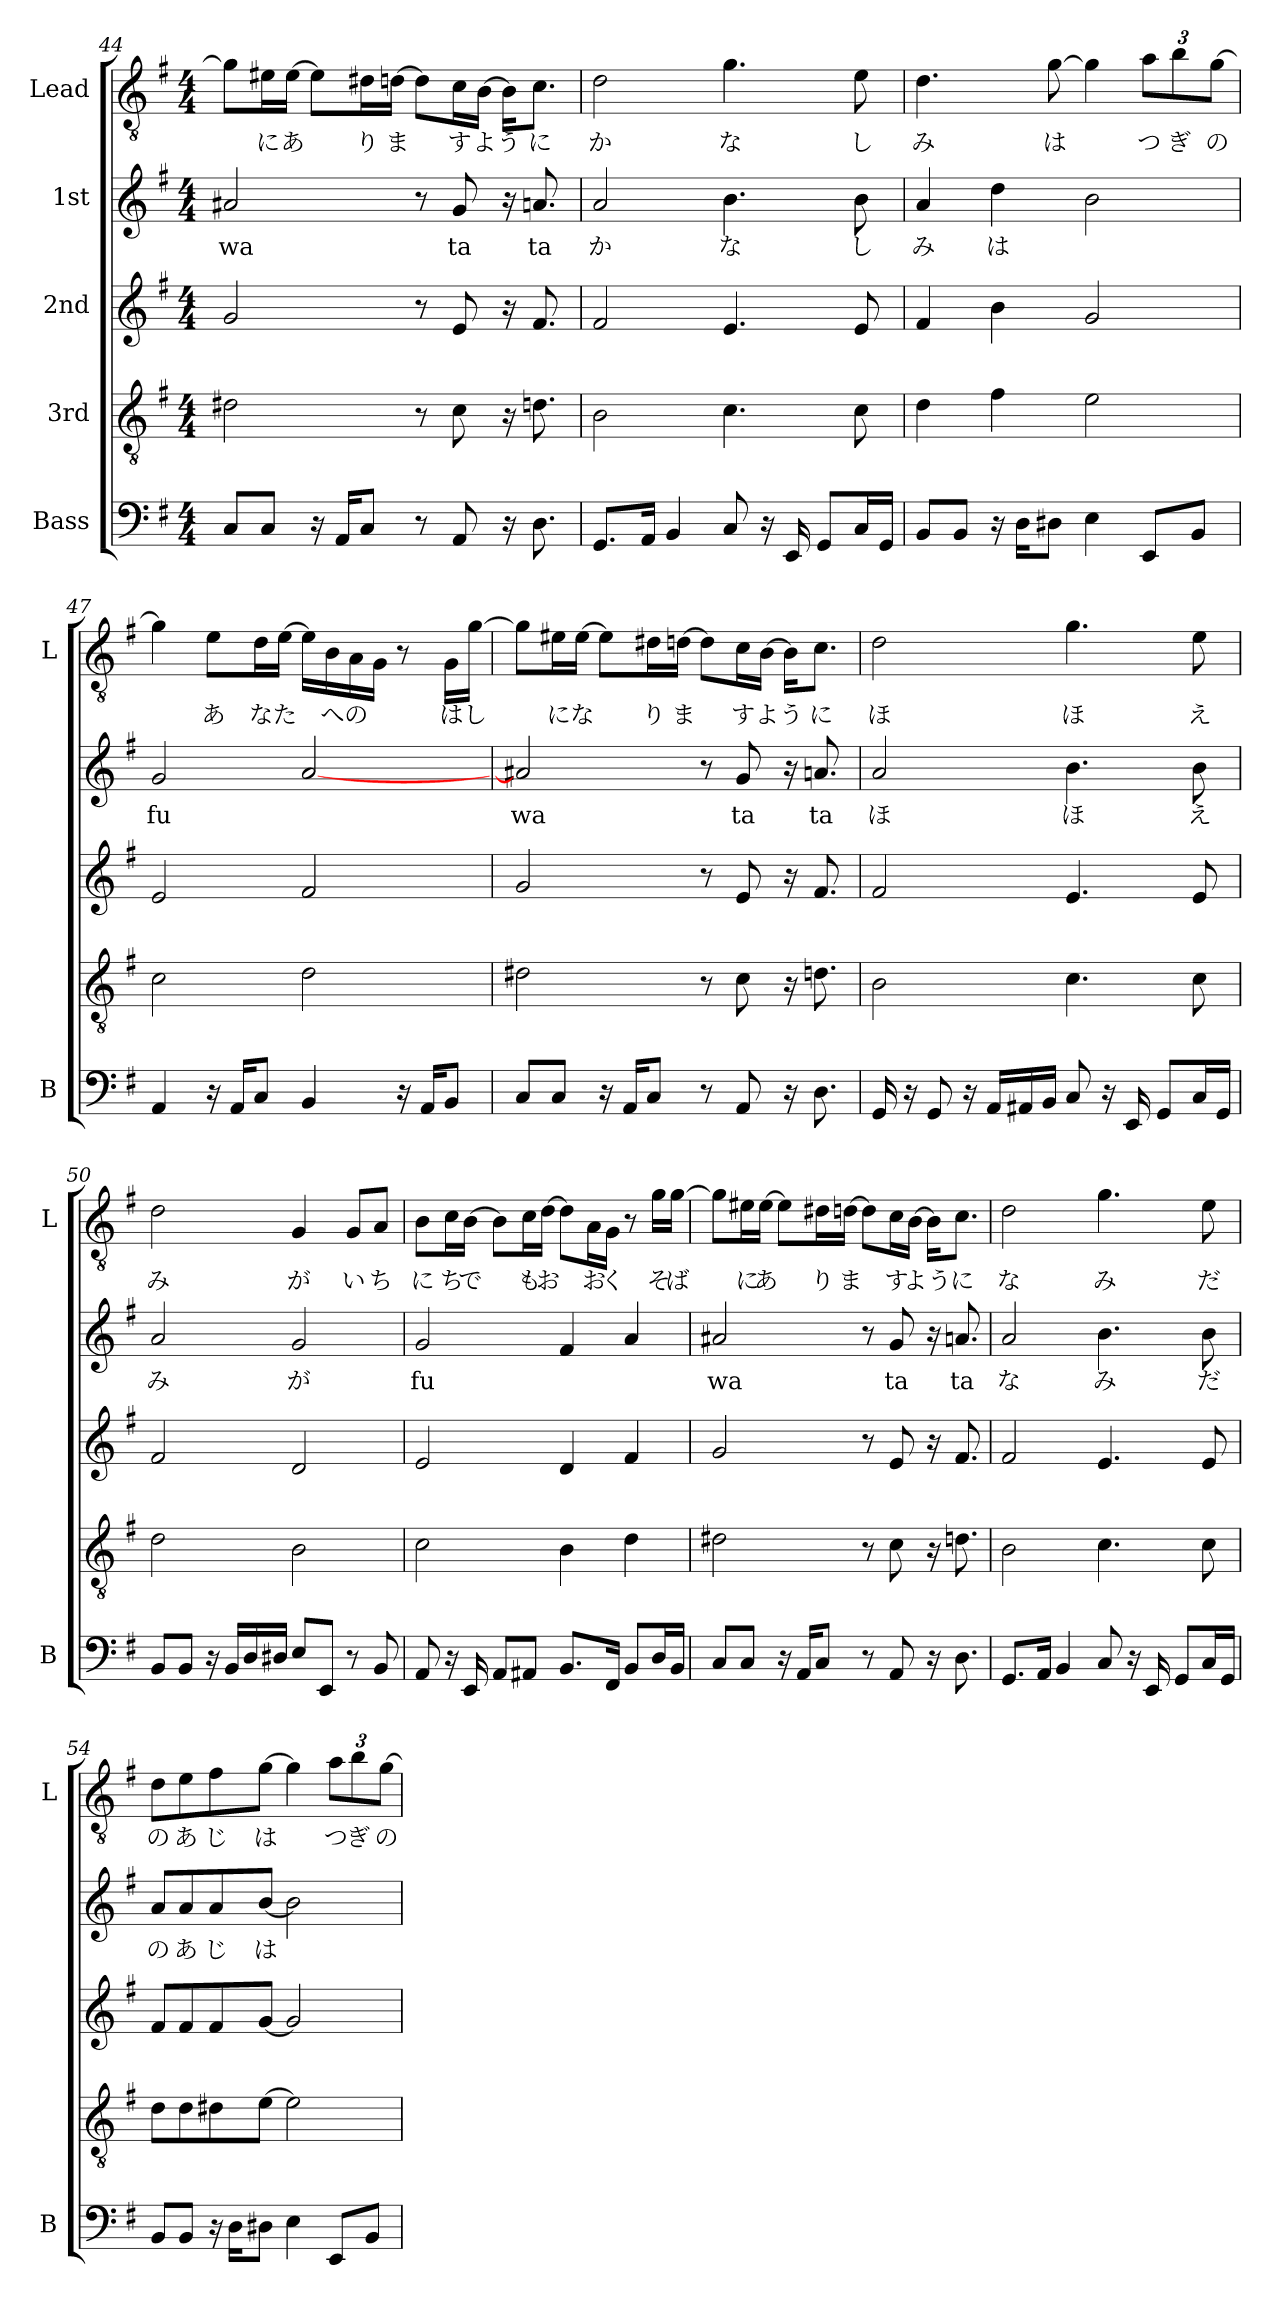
**kern	**kern	**kern	**kern	**text	**kern	**text
*part5	*part4	*part3	*part2	*part2	*part1	*part1
*staff5	*staff4	*staff3	*staff2	*staff2	*staff1	*staff1
*I"Bass	*I"3rd	*I"2nd	*I"1st	*	*I"Lead	*
*I'B	*	*	*	*	*I'L	*
*clefF4	*clefGv2	*clefG2	*clefG2	*	*clefGv2	*
*k[f#]	*k[f#]	*k[f#]	*k[f#]	*	*k[f#]	*
*M4/4	*M4/4	*M4/4	*M4/4	*	*M4/4	*
=44	=44	=44	=44	=44	=44	=44
8CL	2d#X	2g	2a#X	wa	8gL]	.
8CJ	.	.	.	.	16e#XL	に
.	.	.	.	.	[16e#JJ	あ
16r	.	.	.	.	8e#L]	.
16AAKL	.	.	.	.	.	.
8CJ	.	.	.	.	16d#XL	り
.	.	.	.	.	[16dnJJ	ま
8r	8r	8r	8r	.	8dL]	.
8AA	8c	8e	8g	ta	16cL	す
.	.	.	.	.	[16BJJ	よう
16r	16r	16r	16r	.	16BKL]	.
8.D	8.dn	8.f#	8.an	ta	8.cJ	に
=45	=45	=45	=45	=45	=45	=45
8.GGL	2B	2f#	2a	か	2d	か
16AAJk	.	.	.	.	.	.
4BB	.	.	.	.	.	.
8C	4.c	4.e	4.b	な	4.g	な
16r	.	.	.	.	.	.
16EE	.	.	.	.	.	.
8GGL	.	.	.	.	.	.
16CL	8c	8e	8b	し	8e	し
16GGJJ	.	.	.	.	.	.
=46	=46	=46	=46	=46	=46	=46
8BBL	4d	4f#	4a	み	4.d	み
8BBJ	.	.	.	.	.	.
16r	4f#	4b	4dd	は	.	.
16DKL	.	.	.	.	.	.
8D#XJ	.	.	.	.	[8g	は
4E	2e	2g	2b	.	4g]	.
8EEL	.	.	.	.	12aL	つ
.	.	.	.	.	12b	ぎ
8BBJ	.	.	.	.	.	.
.	.	.	.	.	[12gJ	の
=47	=47	=47	=47	=47	=47	=47
4AA	2c	2e	2g	fu	4g]	.
16r	.	.	.	.	8eL	あ
16AAKL	.	.	.	.	.	.
8CJ	.	.	.	.	16dL	な
.	.	.	.	.	[16eJJ	た
4BB	2d	2f#	[2a	.	16eLL]	.
.	.	.	.	.	16B	へ
.	.	.	.	.	16A	の
.	.	.	.	.	16GJJ	.
16r	.	.	.	.	8r	.
16AAKL	.	.	.	.	.	.
8BBJ	.	.	.	.	16GLL	は
.	.	.	.	.	[16gJJ	し
=48	=48	=48	=48	=48	=48	=48
8CL	2d#X	2g	2a#X]	wa	8gL]	.
8CJ	.	.	.	.	16e#XL	に
.	.	.	.	.	[16e#JJ	な
16r	.	.	.	.	8e#L]	.
16AAKL	.	.	.	.	.	.
8CJ	.	.	.	.	16d#XL	り
.	.	.	.	.	[16dnJJ	ま
8r	8r	8r	8r	.	8dL]	.
8AA	8c	8e	8g	ta	16cL	す
.	.	.	.	.	[16BJJ	よう
16r	16r	16r	16r	.	16BKL]	.
8.D	8.dn	8.f#	8.an	ta	8.cJ	に
=49	=49	=49	=49	=49	=49	=49
16GG	2B	2f#	2a	ほ	2d	ほ
16r	.	.	.	.	.	.
8GG	.	.	.	.	.	.
16r	.	.	.	.	.	.
16AALL	.	.	.	.	.	.
16AA#X	.	.	.	.	.	.
16BBJJ	.	.	.	.	.	.
8C	4.c	4.e	4.b	ほ	4.g	ほ
16r	.	.	.	.	.	.
16EE	.	.	.	.	.	.
8GGL	.	.	.	.	.	.
16CL	8c	8e	8b	え	8e	え
16GGJJ	.	.	.	.	.	.
=50	=50	=50	=50	=50	=50	=50
8BBL	2d	2f#	2a	み	2d	み
8BBJ	.	.	.	.	.	.
16r	.	.	.	.	.	.
16BBLL	.	.	.	.	.	.
16D	.	.	.	.	.	.
16D#XJJ	.	.	.	.	.	.
8EL	2B	2d	2g	が	4G	が
8EEJ	.	.	.	.	.	.
8r	.	.	.	.	8GL	い
8BB	.	.	.	.	8AJ	ち
=51	=51	=51	=51	=51	=51	=51
8AA	2c	2e	2g	fu	8BL	に
16r	.	.	.	.	16cL	ち
16EE	.	.	.	.	[16BJJ	で
8AAL	.	.	.	.	8BL]	.
8AA#XJ	.	.	.	.	16cL	も
.	.	.	.	.	[16dJJ	お
8.BBL	4B	4d	4f#	.	8dL]	.
.	.	.	.	.	16AL	お
16FF#Jk	.	.	.	.	16GJJ	く
8BBL	4d	4f#	4a	.	8r	.
16DL	.	.	.	.	16gLL	そ
16BBJJ	.	.	.	.	[16gJJ	ば
=52	=52	=52	=52	=52	=52	=52
8CL	2d#X	2g	2a#X	wa	8gL]	.
8CJ	.	.	.	.	16e#XL	に
.	.	.	.	.	[16e#JJ	あ
16r	.	.	.	.	8e#L]	.
16AAKL	.	.	.	.	.	.
8CJ	.	.	.	.	16d#XL	り
.	.	.	.	.	[16dnJJ	ま
8r	8r	8r	8r	.	8dL]	.
8AA	8c	8e	8g	ta	16cL	す
.	.	.	.	.	[16BJJ	よう
16r	16r	16r	16r	.	16BKL]	.
8.D	8.dn	8.f#	8.an	ta	8.cJ	に
=53	=53	=53	=53	=53	=53	=53
8.GGL	2B	2f#	2a	な	2d	な
16AAJk	.	.	.	.	.	.
4BB	.	.	.	.	.	.
8C	4.c	4.e	4.b	み	4.g	み
16r	.	.	.	.	.	.
16EE	.	.	.	.	.	.
8GGL	.	.	.	.	.	.
16CL	8c	8e	8b	だ	8e	だ
16GGJJ	.	.	.	.	.	.
=54	=54	=54	=54	=54	=54	=54
8BBL	8dL	8f#L	8aL	の	8dL	の
8BBJ	8d	8f#	8a	あ	8e	あ
16r	8d#X	8f#	8a	じ	8f#	じ
16DKL	.	.	.	.	.	.
8D#XJ	[8eJ	[8gJ	[8bJ	は	[8gJ	は
4E	2e]	2g]	2b]	.	4g]	.
8EEL	.	.	.	.	12aL	つ
.	.	.	.	.	12b	ぎ
8BBJ	.	.	.	.	.	.
.	.	.	.	.	[12gJ	の
=	=	=	=	=	=	=
*-	*-	*-	*-	*-	*-	*-
